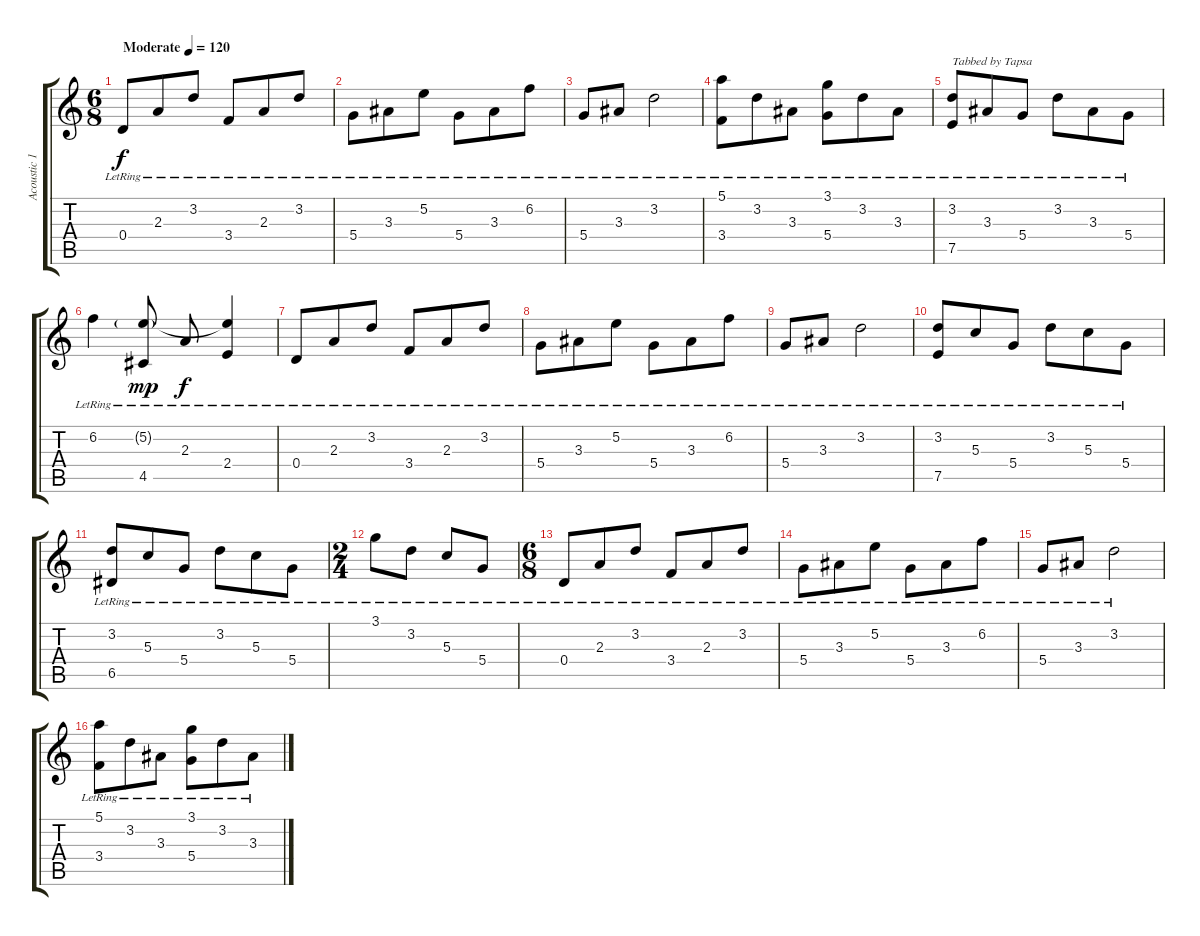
\track ("Acoustic 1" "Acoustic 1") {instrument acousticguitarsteel}
\staff {score tabs}
\tuning (E4 B3 G3 D3 A2 E2) {hide}
\ts (6 8)
\tempo (120 "Moderate")
\clef g2
\ks c
0.4{lr}.8{dy f instrument acousticguitarsteel} 2.3{lr}.8 3.2{lr}.8 3.4{lr}.8 2.3{lr}.8 3.2{lr}.8 |
5.4{lr}.8 3.3{lr}.8 5.2{lr}.8 5.4{lr}.8 3.3{lr}.8 6.2{lr}.8 |
5.4{lr}.8 3.3{lr}.8 3.2{lr}.2 |
(5.1{lr} 3.4{lr}).8 3.2{lr}.8 3.3{lr}.8 (3.1{lr} 5.4{lr}).8 3.2{lr}.8 3.3{lr}.8 |
(3.2{lr} 7.5{lr}).8{txt "Tabbed by Tapsa"} 3.3{lr}.8 5.4{lr}.8 3.2{lr}.8 3.3{lr}.8 5.4{lr}.8 |
6.2{lr}.4 (5.2{g lr} 4.5{lr}).8{dy mp} 2.3{lr}.8{dy f} (5.2{t} 2.4{lr}).4 |
0.4{lr}.8 2.3{lr}.8 3.2{lr}.8 3.4{lr}.8 2.3{lr}.8 3.2{lr}.8 |
5.4{lr}.8 3.3{lr}.8 5.2{lr}.8 5.4{lr}.8 3.3{lr}.8 6.2{lr}.8 |
5.4{lr}.8 3.3{lr}.8 3.2{lr}.2 |
(3.2{lr} 7.5{lr}).8 5.3{lr}.8 5.4{lr}.8 3.2{lr}.8 5.3{lr}.8 5.4{lr}.8 |
(3.2{lr} 6.5{lr}).8 5.3{lr}.8 5.4{lr}.8 3.2{lr}.8 5.3{lr}.8 5.4{lr}.8 |
\ts (2 4)
3.1{lr}.8 3.2{lr}.8 5.3{lr}.8 5.4{lr}.8 |
\ts (6 8)
0.4{lr}.8 2.3{lr}.8 3.2{lr}.8 3.4{lr}.8 2.3{lr}.8 3.2{lr}.8 |
5.4{lr}.8 3.3{lr}.8 5.2{lr}.8 5.4{lr}.8 3.3{lr}.8 6.2{lr}.8 |
5.4{lr}.8 3.3{lr}.8 3.2{lr}.2 |
(5.1{lr} 3.4{lr}).8 3.2{lr}.8 3.3{lr}.8 (3.1{lr} 5.4{lr}).8 3.2{lr}.8 3.3{lr}.8
